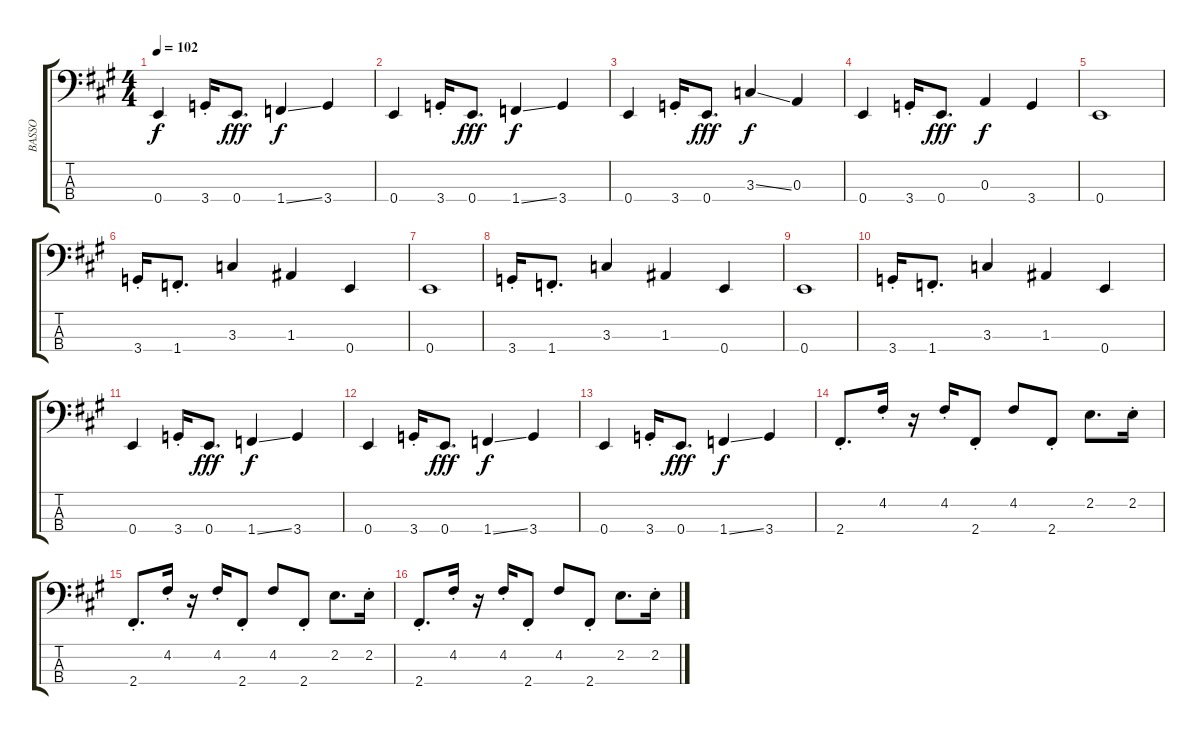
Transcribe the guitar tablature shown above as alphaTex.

\track ("BASSO" "BASSO") {instrument electricbasspick}
\staff {score tabs}
\tuning (G2 D2 A1 E1) {hide}
\ts (4 4)
\tempo 102
\clef f4
\ks a
0.4.4{dy f} 3.4{st}.16 0.4.8{d dy fff} 1.4{ss}.4{dy f} 3.4.4 |
0.4.4 3.4{st}.16 0.4.8{d dy fff} 1.4{ss}.4{dy f} 3.4.4 |
0.4.4 3.4{st}.16 0.4.8{d dy fff} 3.3{ss}.4{dy f} 0.3.4 |
0.4.4 3.4{st}.16 0.4.8{d dy fff} 0.3.4{dy f} 3.4.4 |
0.4.1 |
3.4{st}.16 1.4{st}.8{d} 3.3.4 1.3.4 0.4.4 |
0.4.1 |
3.4{st}.16 1.4{st}.8{d} 3.3.4 1.3.4 0.4.4 |
0.4.1 |
3.4{st}.16 1.4{st}.8{d} 3.3.4 1.3.4 0.4.4 |
0.4.4 3.4{st}.16 0.4.8{d dy fff} 1.4{ss}.4{dy f} 3.4.4 |
0.4.4 3.4{st}.16 0.4.8{d dy fff} 1.4{ss}.4{dy f} 3.4.4 |
0.4.4 3.4{st}.16 0.4.8{d dy fff} 1.4{ss}.4{dy f} 3.4.4 |
2.4{st}.8{d} 4.2{st}.16 r.16 4.2{st}.16 2.4{st}.8 4.2.8 2.4{st}.8 2.2.8{d} 2.2{st}.16 |
2.4{st}.8{d} 4.2{st}.16 r.16 4.2{st}.16 2.4{st}.8 4.2.8 2.4{st}.8 2.2.8{d} 2.2{st}.16 |
2.4{st}.8{d} 4.2{st}.16 r.16 4.2{st}.16 2.4{st}.8 4.2.8 2.4{st}.8 2.2.8{d} 2.2{st}.16
